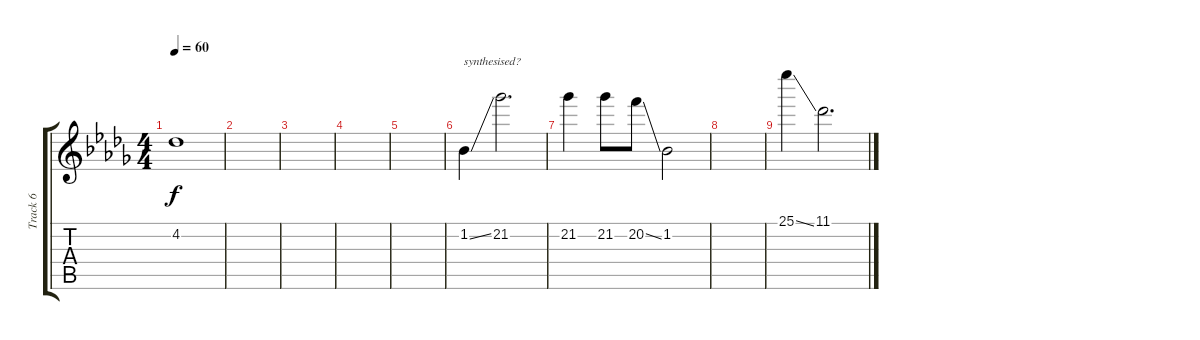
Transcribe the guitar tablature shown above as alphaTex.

\track ("Track 6" "Track 6") {instrument distortionguitar}
\staff {score tabs}
\tuning (D4 A3 F3 C3 G2 C2) {hide}
\ts (4 4)
\tempo 60
\clef g2
\ks bbminor
4.2{t}.1{dy f} |
|
|
|
|
1.2{ss}.4{txt "synthesised?" volume 7} 21.2.2{d} |
21.2.4 21.2.8 20.2{ss}.8 1.2.2 |
|
25.1{ss}.4 11.1.2{d}
